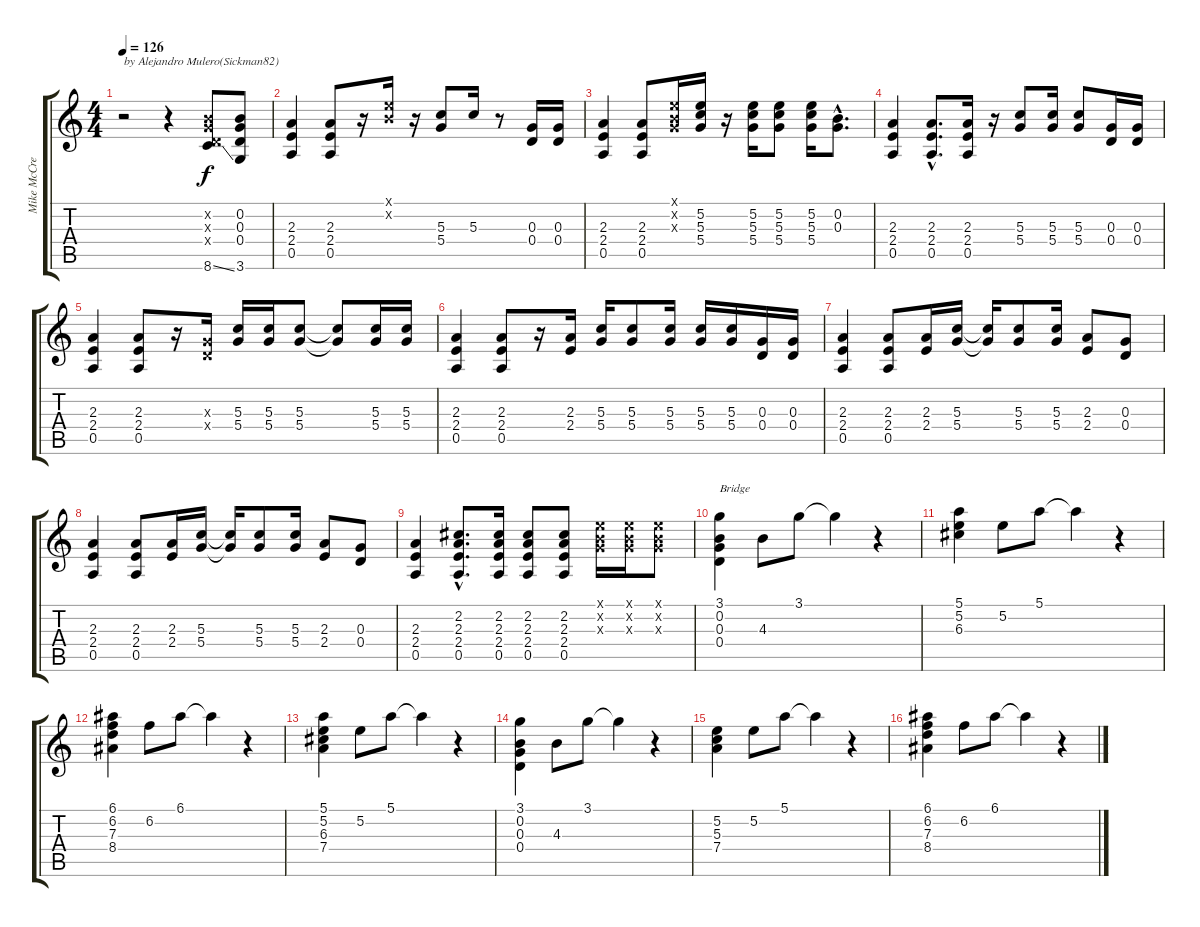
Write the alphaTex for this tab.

\track ("Mike McCready" "Mike McCre") {instrument overdrivenguitar}
\staff {score tabs}
\tuning (E4 B3 G3 D3 A2 E2) {hide}
\ts (4 4)
\tempo 126
\clef g2
\ks c
r.2{txt "by Alejandro Mulero(Sickman82)" dy f instrument overdrivenguitar} r.4 (0.2{x} 0.3{x} 0.4{x} 8.6{ss}).8 (0.2 0.3 0.4 3.6).8 |
(2.3 2.4 0.5).4 (2.3 2.4 0.5).8 r.16 (0.1{x} 0.2{x}).16 r.16 (5.3 5.4).8 5.3.16 r.8 (0.3 0.4).16 (0.3 0.4).16 |
(2.3 2.4 0.5).4 (2.3 2.4 0.5).8 (0.1{x} 0.2{x} 0.3{x}).16 (5.2 5.3 5.4).16 r.16 (5.2 5.3 5.4).16 (5.2 5.3 5.4).8 (5.2 5.3 5.4).16 (0.2{hac} 0.3{hac}).8{d} |
(2.3 2.4 0.5).4 (2.3{hac} 2.4{hac} 0.5{hac}).8{d} (2.3 2.4 0.5).16 r.16 (5.3 5.4).8 (5.3 5.4).16 (5.3 5.4).8 (0.3 0.4).16 (0.3 0.4).16 |
(2.3 2.4 0.5).4 (2.3 2.4 0.5).8 r.16 (0.3{x} 0.4{x}).16 (5.3 5.4).16 (5.3 5.4).16 (5.3 5.4).8 (5.3{t} 5.4{t}).8 (5.3 5.4).16 (5.3 5.4).16 |
(2.3 2.4 0.5).4 (2.3 2.4 0.5).8 r.16 (2.3 2.4).16 (5.3 5.4).16 (5.3 5.4).8 (5.3 5.4).16 (5.3 5.4).16 (5.3 5.4).16 (0.3 0.4).16 (0.3 0.4).16 |
(2.3 2.4 0.5).4 (2.3 2.4 0.5).8 (2.3 2.4).16 (5.3 5.4).16 (5.3{t} 5.4{t}).16 (5.3 5.4).8 (5.3 5.4).16 (2.3 2.4).8 (0.3 0.4).8 |
(2.3 2.4 0.5).4 (2.3 2.4 0.5).8 (2.3 2.4).16 (5.3 5.4).16 (5.3{t} 5.4{t}).16 (5.3 5.4).8 (5.3 5.4).16 (2.3 2.4).8 (0.3 0.4).8 |
(2.3 2.4 0.5).4 (2.2{hac} 2.3{hac} 2.4{hac} 0.5{hac}).8{d} (2.2 2.3 2.4 0.5).16 (2.2 2.3 2.4 0.5).8 (2.2 2.3 2.4 0.5).8 (0.1{x} 0.2{x} 0.3{x}).16 (0.1{x} 0.2{x} 0.3{x}).16 (0.1{x} 0.2{x} 0.3{x}).8 |
(3.1 0.2 0.3 0.4).4{txt "Bridge"} 4.3.8 3.1.8 3.1{t}.4 r.4 |
(5.1 5.2 6.3).4 5.2.8 5.1.8 5.1{t}.4 r.4 |
(6.1 6.2 7.3 8.4).4 6.2.8 6.1.8 6.1{t}.4 r.4 |
(5.1 5.2 6.3 7.4).4 5.2.8 5.1.8 5.1{t}.4 r.4 |
(3.1 0.2 0.3 0.4).4 4.3.8 3.1.8 3.1{t}.4 r.4 |
(5.2 5.3 7.4).4 5.2.8 5.1.8 5.1{t}.4 r.4 |
(6.1 6.2 7.3 8.4).4 6.2.8 6.1.8 6.1{t}.4 r.4
